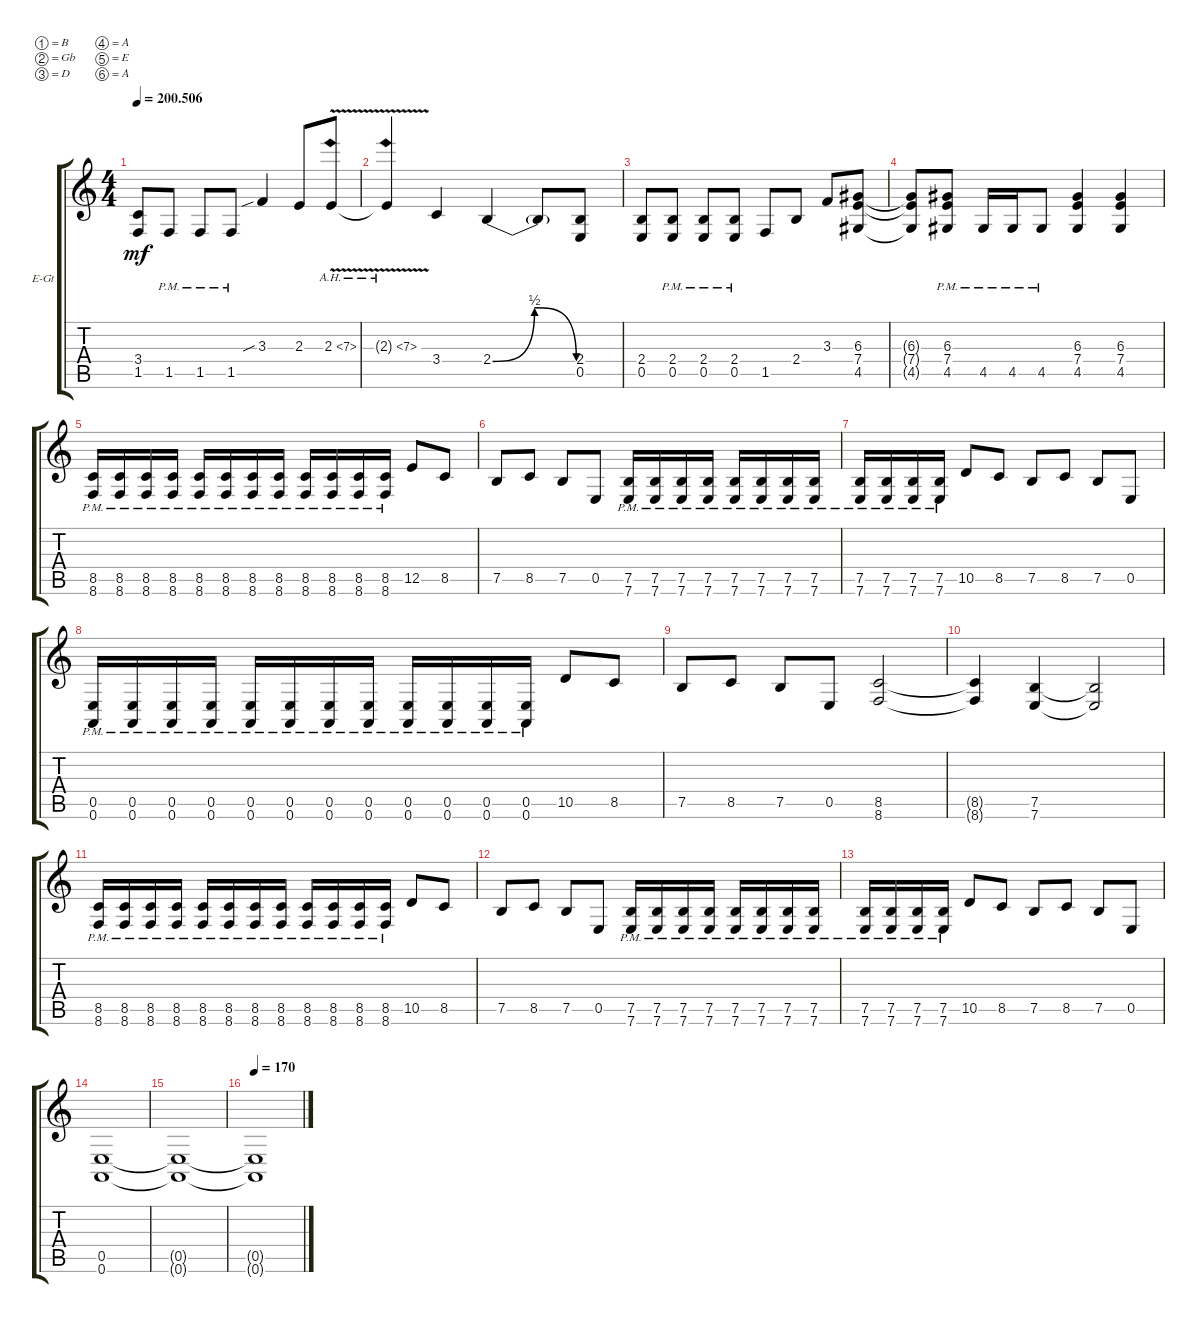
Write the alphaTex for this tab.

\bracketExtendMode groupsimilarinstruments
\firstSystemTrackNameOrientation horizontal
\otherSystemsTrackNameOrientation horizontal
\track ("Quentin Laval" "E-Gt") {instrument distortionguitar}
\staff {score tabs}
\tuning (B3 Gb3 D3 A2 E2 A1)
\ts (4 4)
\tempo
200.506
\accidentals auto
\clef g2
\ottava regular
\simile none
\ks c
(3.4{t} 1.5{t}).8{dy mf} 1.5{pm}.8 1.5{pm}.8 1.5{pm}.8 3.3{sib}.4 2.3.8 2.3{ah 5 v}.8 |
2.3{ah 5 v t}.4 3.4.4 2.4{be (bendrelease 0 0 30 2 30 2 59.4 0)}.4 2.4{t}.8 (0.5 2.4).8 |
(2.4 0.5).8 (0.5{pm} 2.4{pm}).8 (0.5{pm} 2.4{pm}).8 (0.5{pm} 2.4{pm}).8 1.5.8 2.4.8 3.3.8 (4.5 7.4 6.3).8 |
(7.4{t} 4.5{t} 6.3{t}).8 (4.5{pm} 7.4{pm} 6.3{pm}).8 4.5{pm}.16 4.5{pm}.16 4.5{pm}.8 (4.5 7.4 6.3).4 (4.5 7.4 6.3).4 |
(8.6{pm} 8.5{pm}).16 (8.6{pm} 8.5{pm}).16 (8.6{pm} 8.5{pm}).16 (8.6{pm} 8.5{pm}).16 (8.6{pm} 8.5{pm}).16 (8.6{pm} 8.5{pm}).16 (8.6{pm} 8.5{pm}).16 (8.6{pm} 8.5{pm}).16 (8.6{pm} 8.5{pm}).16 (8.6{pm} 8.5{pm}).16 (8.6{pm} 8.5{pm}).16 (8.6{pm} 8.5{pm}).16 12.5.8 8.5.8 |
7.5.8 8.5.8 7.5.8 0.5.8 (7.5{pm} 7.6{pm}).16 (7.5{pm} 7.6{pm}).16 (7.5{pm} 7.6{pm}).16 (7.5{pm} 7.6{pm}).16 (7.5{pm} 7.6{pm}).16 (7.5{pm} 7.6{pm}).16 (7.5{pm} 7.6{pm}).16 (7.5{pm} 7.6{pm}).16 |
(7.5{pm} 7.6{pm}).16 (7.5{pm} 7.6{pm}).16 (7.5{pm} 7.6{pm}).16 (7.5{pm} 7.6{pm}).16 10.5.8 8.5.8 7.5.8 8.5.8 7.5.8 0.5.8 |
(0.6{pm} 0.5{pm}).16 (0.6{pm} 0.5{pm}).16 (0.6{pm} 0.5{pm}).16 (0.6{pm} 0.5{pm}).16 (0.6{pm} 0.5{pm}).16 (0.6{pm} 0.5{pm}).16 (0.6{pm} 0.5{pm}).16 (0.6{pm} 0.5{pm}).16 (0.6{pm} 0.5{pm}).16 (0.6{pm} 0.5{pm}).16 (0.6{pm} 0.5{pm}).16 (0.6{pm} 0.5{pm}).16 10.5.8 8.5.8 |
7.5.8 8.5.8 7.5.8 0.5.8 (8.6 8.5).2 |
(8.6{t} 8.5{t}).4 (7.6 7.5).4 (7.6{t} 7.5{t}).2 |
(8.6{pm} 8.5{pm}).16 (8.6{pm} 8.5{pm}).16 (8.6{pm} 8.5{pm}).16 (8.6{pm} 8.5{pm}).16 (8.6{pm} 8.5{pm}).16 (8.6{pm} 8.5{pm}).16 (8.6{pm} 8.5{pm}).16 (8.6{pm} 8.5{pm}).16 (8.6{pm} 8.5{pm}).16 (8.6{pm} 8.5{pm}).16 (8.6{pm} 8.5{pm}).16 (8.6{pm} 8.5{pm}).16 10.5.8 8.5.8 |
7.5.8 8.5.8 7.5.8 0.5.8 (7.5{pm} 7.6{pm}).16 (7.5{pm} 7.6{pm}).16 (7.5{pm} 7.6{pm}).16 (7.5{pm} 7.6{pm}).16 (7.5{pm} 7.6{pm}).16 (7.5{pm} 7.6{pm}).16 (7.5{pm} 7.6{pm}).16 (7.5{pm} 7.6{pm}).16 |
(7.5{pm} 7.6{pm}).16 (7.5{pm} 7.6{pm}).16 (7.5{pm} 7.6{pm}).16 (7.5{pm} 7.6{pm}).16 10.5.8 8.5.8 7.5.8 8.5.8 7.5.8 0.5.8 |
(0.6 0.5).1 |
(0.6{t} 0.5{t}).1 |
\tempo 170
(0.6{t} 0.5{t}).1
